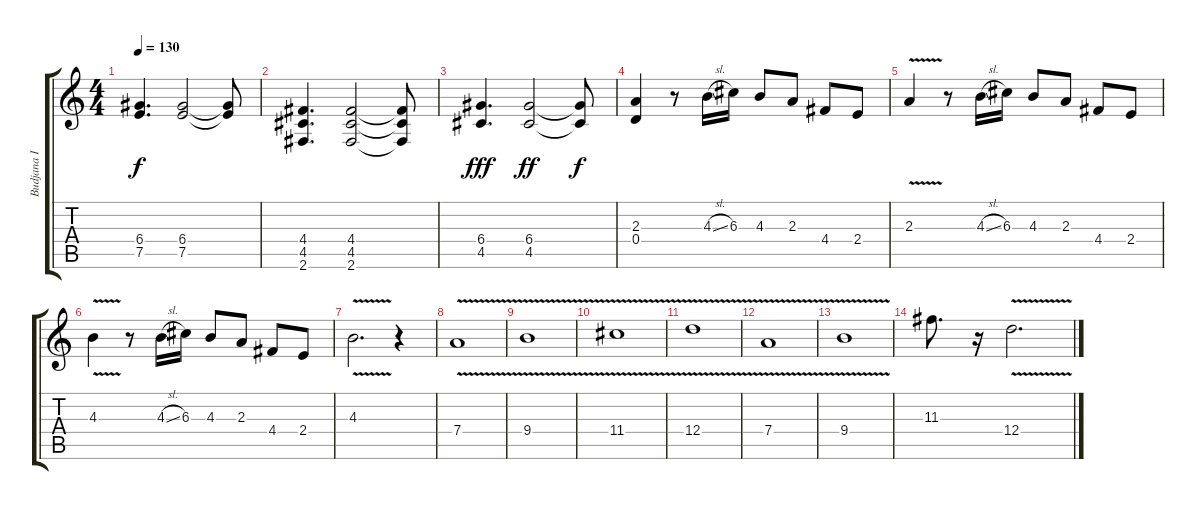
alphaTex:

\track ("Budjana I" "Budjana I") {instrument distortionguitar}
\staff {score tabs}
\tuning (E4 B3 G3 D3 A2 E2) {hide}
\ts (4 4)
\tempo 130
\clef g2
\ks c
(6.4 7.5).4{d dy f} (6.4 7.5).2 (6.4{t} 7.5{t}).8 |
(4.4 4.5 2.6).4{d} (4.4 4.5 2.6).2 (4.4{t} 4.5{t} 2.6{t}).8 |
(6.4 4.5).4{d dy fff} (6.4 4.5).2{dy ff} (6.4{t} 4.5{t}).8{dy f} |
(2.3 0.4).4{volume 16} r.8 4.3{sl}.16 6.3.16 4.3.8 2.3.8 4.4.8 2.4.8 |
2.3{v}.4 r.8 4.3{sl}.16 6.3.16 4.3.8 2.3.8 4.4.8 2.4.8 |
4.3{v}.4 r.8 4.3{sl}.16 6.3.16 4.3.8 2.3.8 4.4.8 2.4.8 |
4.3{v}.2{d} r.4 |
7.4{v}.1{volume 13} |
9.4{v}.1 |
11.4{v}.1 |
12.4{v}.1 |
7.4{v}.1 |
9.4{v}.1 |
11.3.8{d} r.16 12.4{v}.2{d}
